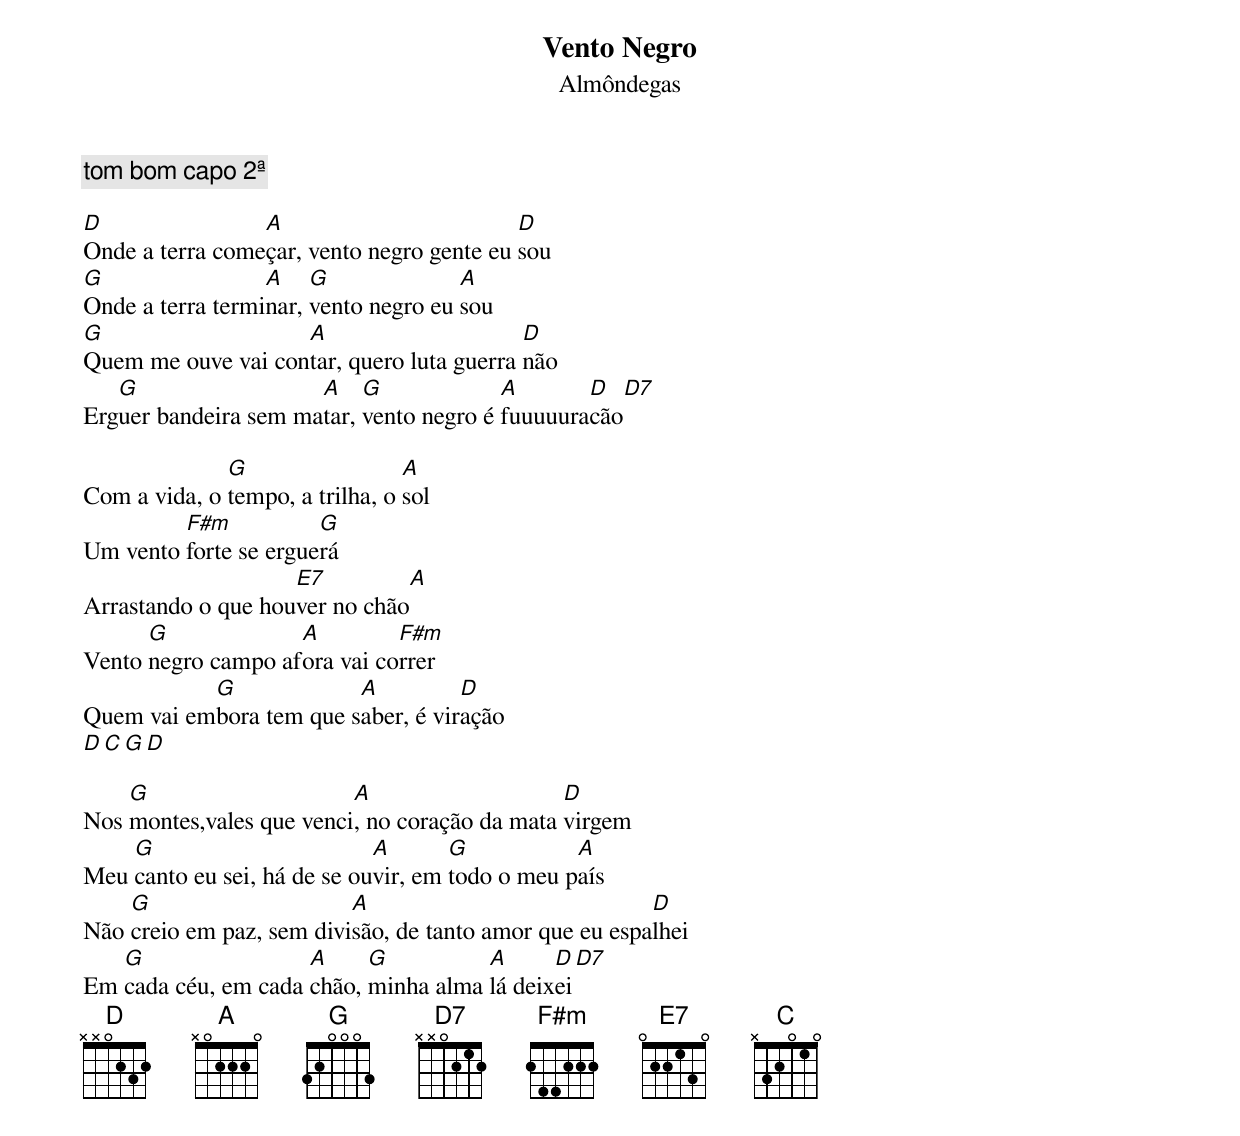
Vento Negro
Almôndegas

tom bom capo 2ª

D                A                         D
Onde a terra começar, vento negro gente eu sou
G                 A    G              A
Onde a terra terminar, vento negro eu sou
G                   A                      D
Quem me ouve vai contar, quero luta guerra não
   G                  A    G             A       D    D7
Erguer bandeira sem matar, vento negro é fuuuuuracão

              G                  A
Com a vida, o tempo, a trilha, o sol
         F#m           G
Um vento forte se erguerá
                    E7         A
Arrastando o que houver no chão
      G             A         F#m
Vento negro campo afora vai correr
           G             A          D
Quem vai embora tem que saber, é viração
D C G D

    G                     A                    D
Nos montes,vales que venci, no coração da mata virgem
    G                        A       G           A
Meu canto eu sei, há de se ouvir, em todo o meu país
    G                     A                             D
Não creio em paz, sem divisão, de tanto amor que eu espalhei
   G                 A     G          A      D   D7
Em cada céu, em cada chão, minha alma lá deixei
